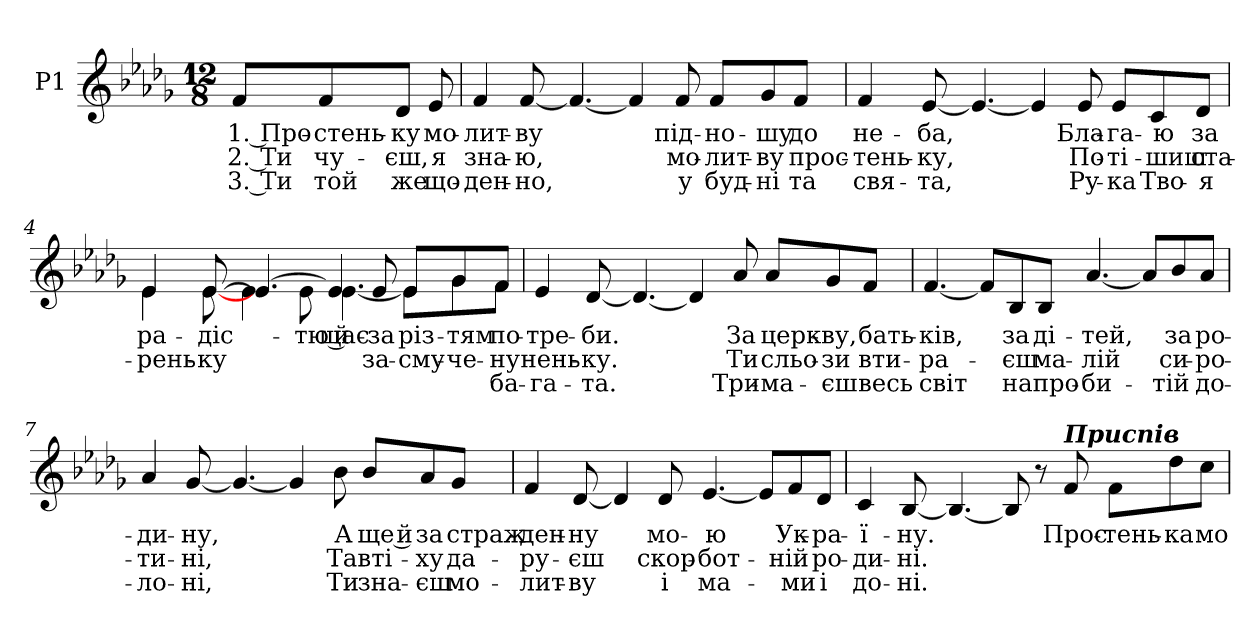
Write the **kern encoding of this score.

**kern	**text	**text	**text
*part1	*part1	*part1	*part1
*staff1	*staff1	*staff1	*staff1
*I"P1	*	*	*
!!LO:PB:g=z
*clefG2	*	*	*
*k[b-e-a-d-g-]	*	*	*
*D-:	*	*	*
*M12/8	*	*	*
=1	=1	=1	=1
!	!LO:LY:b:color=#000000	!LO:LY:b:color=#000000	!LO:LY:b:color=#000000
8fi/L	1. Про-	2. Ти	3. Ти
!	!LO:LY:b:color=#000000	!LO:LY:b:color=#000000	!LO:LY:b:color=#000000
8fi/	-стень-	чу-	той
!	!LO:LY:b:color=#000000	!LO:LY:b:color=#000000	!LO:LY:b:color=#000000
8d-i/J	-ку	-єш,	же
!	!LO:LY:b:color=#000000	!LO:LY:b:color=#000000	!LO:LY:b:color=#000000
8e-i/	мо-	я	що-
=2	=2	=2	=2
!	!LO:LY:b:color=#000000	!LO:LY:b:color=#000000	!LO:LY:b:color=#000000
4fi/	-лит-	зна-	-ден-
!	!LO:LY:b:color=#000000	!LO:LY:b:color=#000000	!LO:LY:b:color=#000000
[<8fi/	-ву	-ю,	-но,
4.fi/_<	.	.	.
4fi/]	.	.	.
!	!LO:LY:b:color=#000000	!LO:LY:b:color=#000000	!LO:LY:b:color=#000000
8fi/	під-	мо-	у
!	!LO:LY:b:color=#000000	!LO:LY:b:color=#000000	!LO:LY:b:color=#000000
8fi/L	-но-	-лит-	буд-
!	!LO:LY:b:color=#000000	!LO:LY:b:color=#000000	!LO:LY:b:color=#000000
8g-i/	-шу	-ву	-ні
!	!LO:LY:b:color=#000000	!LO:LY:b:color=#000000	!LO:LY:b:color=#000000
8fi/J	до	прос-	та
=3	=3	=3	=3
!	!LO:LY:b:color=#000000	!LO:LY:b:color=#000000	!LO:LY:b:color=#000000
4fi/	не-	-тень-	свя-
!	!LO:LY:b:color=#000000	!LO:LY:b:color=#000000	!LO:LY:b:color=#000000
[<8e-i/	-ба,	-ку,	-та,
4.e-i/_<	.	.	.
4e-i/]	.	.	.
!	!LO:LY:b:color=#000000	!LO:LY:b:color=#000000	!LO:LY:b:color=#000000
8e-i/	Бла-	По-	Ру-
!	!LO:LY:b:color=#000000	!LO:LY:b:color=#000000	!LO:LY:b:color=#000000
8e-i/L	-га-	-ті-	-ка
!	!LO:LY:b:color=#000000	!LO:LY:b:color=#000000	!LO:LY:b:color=#000000
8ci/	-ю	-шиш	Тво-
!	!LO:LY:b:color=#000000	!LO:LY:b:color=#000000	!LO:LY:b:color=#000000
8d-i/J	за	ста-	-я
!!LO:LB:g=z
=4	=4	=4	=4
!	!LO:LY:b:color=#000000	!LO:LY:b:color=#000000	!
*^	*	*	*
!	!	!LO:LY:b:color=#000000	!	!
4e-i/	4e-i\	ра-	-рень-	.
!	!	!LO:LY:b:color=#000000	!LO:LY:b:color=#000000	!
!	!	!LO:LY:b:color=#000000	!	!
[>8e-i/	[<8e-i\	-діс-	-ку	.
4.e-i/_<	4e-i\	.	.	.
!	!	!LO:LY:b:color=#000000	!	!
.	8e-i\	-тю й	.	.
!	!	!LO:LY:b:color=#000000	!	!
4e-i/]	[<4.e-i\	щас-	.	.
!	!	!LO:LY:b:color=#000000	!LO:LY:b:color=#000000	!
8e-i/	.	за	за-	.
!	!	!LO:LY:b:color=#000000	!LO:LY:b:color=#000000	!
8e-i/L]	8e-i\L	різ-	-сму-	.
!	!	!LO:LY:b:color=#000000	!LO:LY:b:color=#000000	!
!	!	!LO:LY:b:color=#000000	!	!
8g-i/	8g-i\	-тям	-че-	.
!	!	!LO:LY:b:color=#000000	!LO:LY:b:color=#000000	!LO:LY:b:color=#000000
8fi/J	8fi\J	по-	-ну	ба-
*v	*v	*	*	*
=5	=5	=5	=5
*^	*	*	*
!	!	!LO:LY:b:color=#000000	!LO:LY:b:color=#000000	!LO:LY:b:color=#000000
*v	*v	*	*	*
4e-i/	-тре-	нень-	-га-
!	!LO:LY:b:color=#000000	!LO:LY:b:color=#000000	!LO:LY:b:color=#000000
[<8d-i/	-би.	-ку.	-та.
4.d-i/_<	.	.	.
4d-i/]	.	.	.
!	!LO:LY:b:color=#000000	!LO:LY:b:color=#000000	!LO:LY:b:color=#000000
8a-i/	За	Ти	Три-
!	!LO:LY:b:color=#000000	!LO:LY:b:color=#000000	!LO:LY:b:color=#000000
8a-i/L	церк-	сльо-	-ма-
!	!LO:LY:b:color=#000000	!LO:LY:b:color=#000000	!LO:LY:b:color=#000000
8g-i/	-ву,	-зи	-єш
!	!LO:LY:b:color=#000000	!LO:LY:b:color=#000000	!LO:LY:b:color=#000000
8fi/J	бать-	вти-	весь
=6	=6	=6	=6
!	!LO:LY:b:color=#000000	!LO:LY:b:color=#000000	!LO:LY:b:color=#000000
[<4.fi/	-ків,	-ра-	світ
8fi/L]	.	.	.
!	!LO:LY:b:color=#000000	!LO:LY:b:color=#000000	!LO:LY:b:color=#000000
8B-i/	за	-єш	на
!	!LO:LY:b:color=#000000	!LO:LY:b:color=#000000	!LO:LY:b:color=#000000
8B-i/J	ді-	ма-	про-
!	!LO:LY:b:color=#000000	!LO:LY:b:color=#000000	!LO:LY:b:color=#000000
[<4.a-i/	-тей,	-лій	-би-
8a-i/L]	.	.	.
!	!LO:LY:b:color=#000000	!LO:LY:b:color=#000000	!LO:LY:b:color=#000000
8b-i/	за	си-	-тій
!	!LO:LY:b:color=#000000	!LO:LY:b:color=#000000	!LO:LY:b:color=#000000
8a-i/J	ро-	-ро-	до-
!!LO:LB:g=z
=7	=7	=7	=7
!	!LO:LY:b:color=#000000	!LO:LY:b:color=#000000	!LO:LY:b:color=#000000
4a-i/	-ди-	-ти-	-ло-
!	!LO:LY:b:color=#000000	!LO:LY:b:color=#000000	!LO:LY:b:color=#000000
[<8g-i/	-ну,	-ні,	-ні,
4.g-i/_<	.	.	.
4g-i/]	.	.	.
!	!LO:LY:b:color=#000000	!LO:LY:b:color=#000000	!LO:LY:b:color=#000000
8b-i\	А	Та	Ти
!	!LO:LY:b:color=#000000	!LO:LY:b:color=#000000	!LO:LY:b:color=#000000
8b-i/L	ще й	вті-	зна-
!	!LO:LY:b:color=#000000	!LO:LY:b:color=#000000	!LO:LY:b:color=#000000
8a-i/	за	-ху	-єш
!	!LO:LY:b:color=#000000	!LO:LY:b:color=#000000	!LO:LY:b:color=#000000
8g-i/J	страж-	да-	мо-
=8	=8	=8	=8
!	!LO:LY:b:color=#000000	!LO:LY:b:color=#000000	!LO:LY:b:color=#000000
4fi/	-ден-	-ру-	-лит-
!	!LO:LY:b:color=#000000	!LO:LY:b:color=#000000	!LO:LY:b:color=#000000
[<8d-i/	-ну	-єш	-ву
4d-i/]	.	.	.
!	!LO:LY:b:color=#000000	!LO:LY:b:color=#000000	!LO:LY:b:color=#000000
8d-i/	мо-	скор-	і
!	!LO:LY:b:color=#000000	!LO:LY:b:color=#000000	!LO:LY:b:color=#000000
[<4.e-i/	-ю	-бот-	ма-
8e-i/L]	.	.	.
!	!LO:LY:b:color=#000000	!LO:LY:b:color=#000000	!LO:LY:b:color=#000000
8fi/	Ук-	-ній	-ми
!	!LO:LY:b:color=#000000	!LO:LY:b:color=#000000	!LO:LY:b:color=#000000
8d-i/J	-ра-	ро-	і
=9	=9	=9	=9
!	!LO:LY:b:color=#000000	!LO:LY:b:color=#000000	!LO:LY:b:color=#000000
4ci/	-ї-	-ди-	до-
!	!LO:LY:b:color=#000000	!LO:LY:b:color=#000000	!LO:LY:b:color=#000000
[<8B-i/	-ну.	-ні.	-ні.
4.B-i/_<	.	.	.
8B-i/]	.	.	.
8r	.	.	.
!LO:TX:a:Bi:t=Приспів	!	!	!
!	!LO:LY:b:color=#000000	!	!
8fi/	Прос-	.	.
!	!LO:LY:b:color=#000000	!	!
8fi\L	-тень-	.	.
!	!LO:LY:b:color=#000000	!	!
8dd-i\	-ка	.	.
!	!LO:LY:b:color=#000000	!	!
8cci\J	мо-	.	.
=	=	=	=
*-	*-	*-	*-
